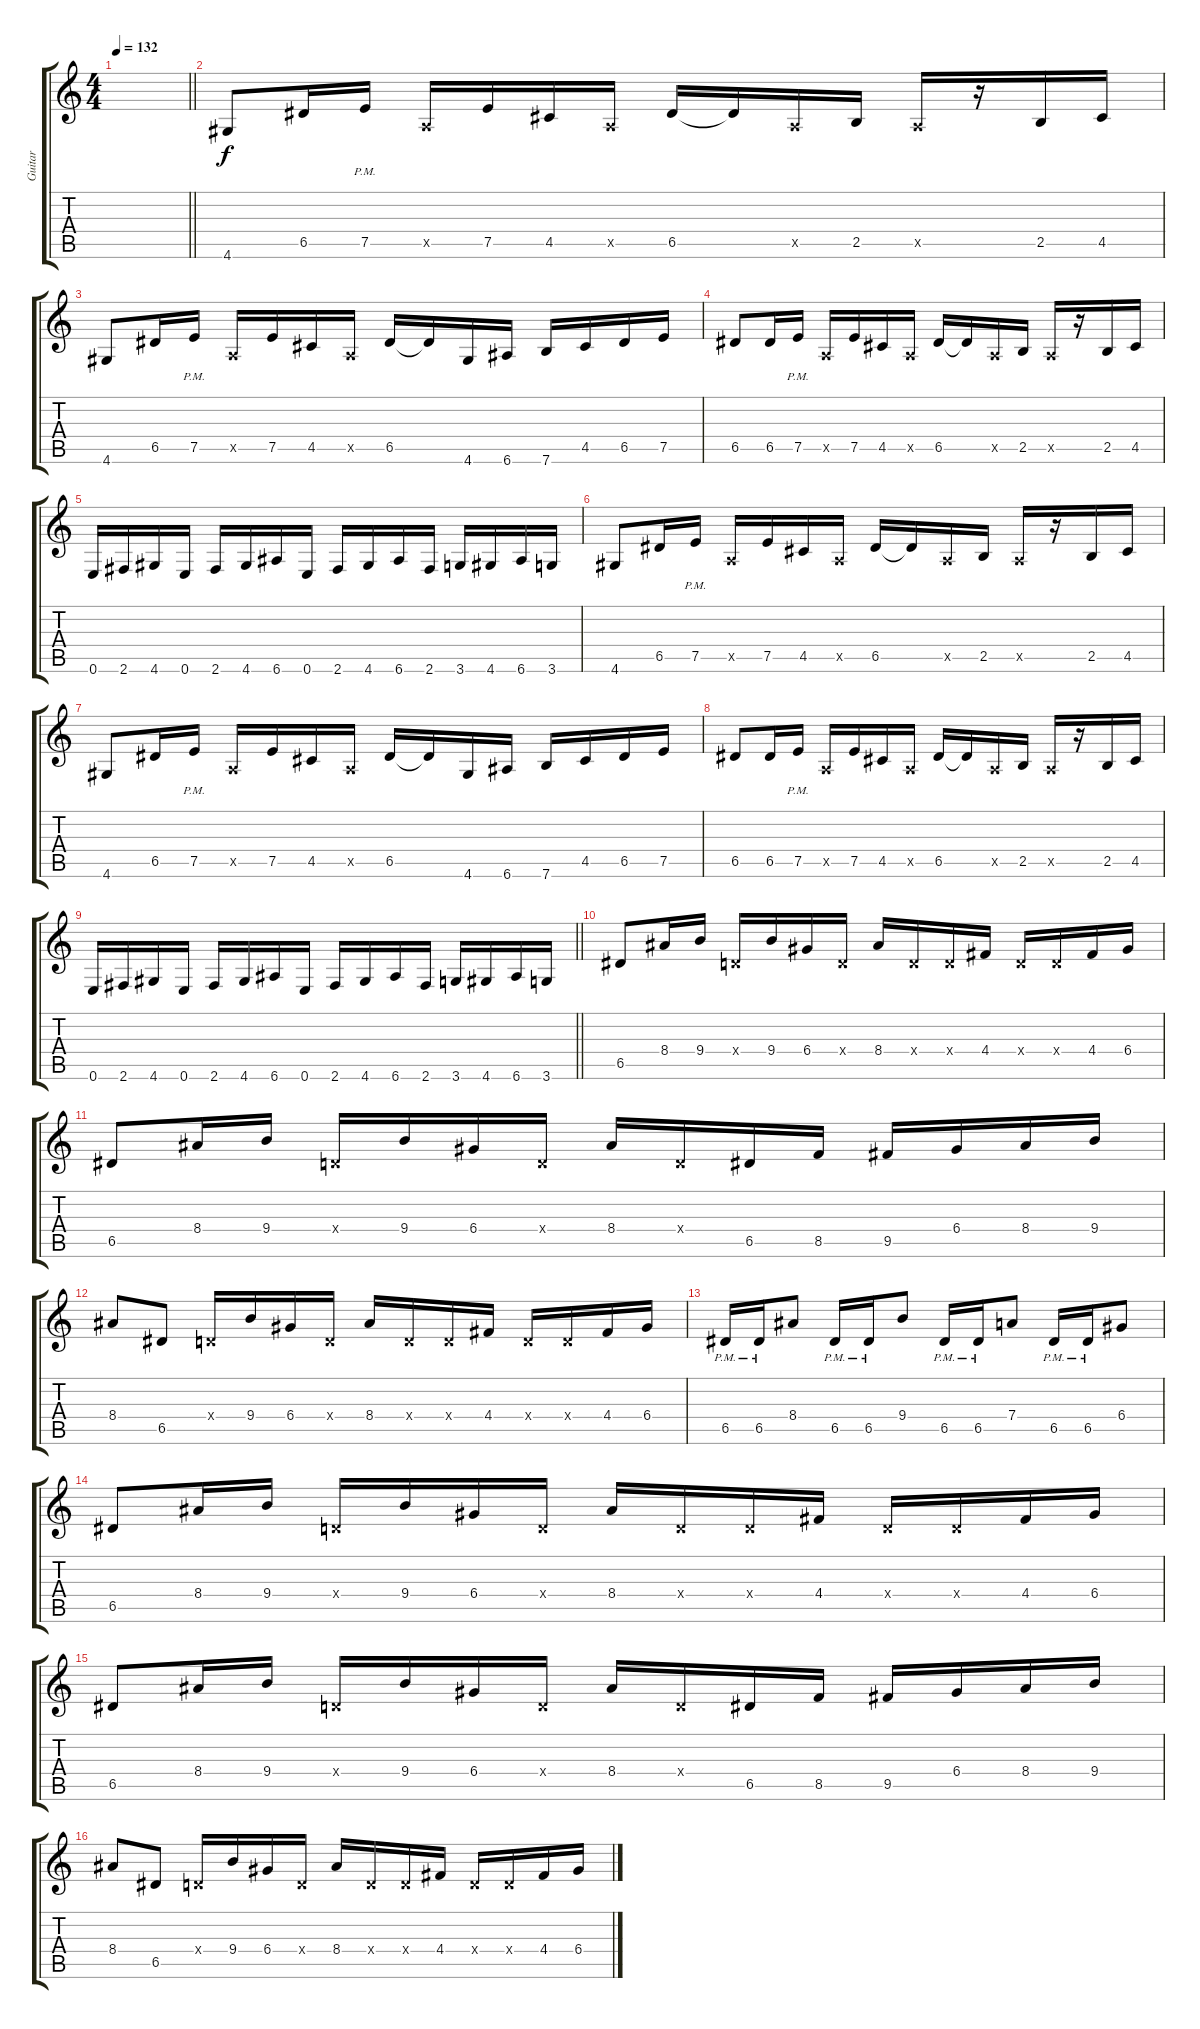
\track ("Guitar" "Guitar") {instrument distortionguitar}
\staff {score tabs}
\tuning (E4 B3 G3 D3 A2 E2) {hide}
\ts (4 4)
\tempo 132
\clef g2
\barLineRight lightlight
\ks c
|
\section ("" "")
4.6.8 6.5.16 7.5{pm}.16 0.5{x}.16 7.5.16 4.5.16 0.5{x}.16 6.5.16 6.5{t}.16 0.5{x}.16 2.5.16 0.5{x}.16 r.16 2.5.16 4.5.16 |
4.6.8 6.5.16 7.5{pm}.16 0.5{x}.16 7.5.16 4.5.16 0.5{x}.16 6.5.16 6.5{t}.16 4.6.16 6.6.16 7.6.16 4.5.16 6.5.16 7.5.16 |
6.5.8 6.5.16 7.5{pm}.16 0.5{x}.16 7.5.16 4.5.16 0.5{x}.16 6.5.16 6.5{t}.16 0.5{x}.16 2.5.16 0.5{x}.16 r.16 2.5.16 4.5.16 |
0.6.16 2.6.16 4.6.16 0.6.16 2.6.16 4.6.16 6.6.16 0.6.16 2.6.16 4.6.16 6.6.16 2.6.16 3.6.16 4.6.16 6.6.16 3.6.16 |
4.6.8 6.5.16 7.5{pm}.16 0.5{x}.16 7.5.16 4.5.16 0.5{x}.16 6.5.16 6.5{t}.16 0.5{x}.16 2.5.16 0.5{x}.16 r.16 2.5.16 4.5.16 |
4.6.8 6.5.16 7.5{pm}.16 0.5{x}.16 7.5.16 4.5.16 0.5{x}.16 6.5.16 6.5{t}.16 4.6.16 6.6.16 7.6.16 4.5.16 6.5.16 7.5.16 |
6.5.8 6.5.16 7.5{pm}.16 0.5{x}.16 7.5.16 4.5.16 0.5{x}.16 6.5.16 6.5{t}.16 0.5{x}.16 2.5.16 0.5{x}.16 r.16 2.5.16 4.5.16 |
\barLineRight lightlight
0.6.16 2.6.16 4.6.16 0.6.16 2.6.16 4.6.16 6.6.16 0.6.16 2.6.16 4.6.16 6.6.16 2.6.16 3.6.16 4.6.16 6.6.16 3.6.16 |
\section ("" "")
6.5.8 8.4.16 9.4.16 0.4{x}.16 9.4.16 6.4.16 0.4{x}.16 8.4.16 0.4{x}.16 0.4{x}.16 4.4.16 0.4{x}.16 0.4{x}.16 4.4.16 6.4.16 |
6.5.8 8.4.16 9.4.16 0.4{x}.16 9.4.16 6.4.16 0.4{x}.16 8.4.16 0.4{x}.16 6.5.16 8.5.16 9.5.16 6.4.16 8.4.16 9.4.16 |
8.4.8 6.5.8 0.4{x}.16 9.4.16 6.4.16 0.4{x}.16 8.4.16 0.4{x}.16 0.4{x}.16 4.4.16 0.4{x}.16 0.4{x}.16 4.4.16 6.4.16 |
6.5{pm}.16 6.5{pm}.16 8.4.8 6.5{pm}.16 6.5{pm}.16 9.4.8 6.5{pm}.16 6.5{pm}.16 7.4.8 6.5{pm}.16 6.5{pm}.16 6.4.8 |
6.5.8 8.4.16 9.4.16 0.4{x}.16 9.4.16 6.4.16 0.4{x}.16 8.4.16 0.4{x}.16 0.4{x}.16 4.4.16 0.4{x}.16 0.4{x}.16 4.4.16 6.4.16 |
6.5.8 8.4.16 9.4.16 0.4{x}.16 9.4.16 6.4.16 0.4{x}.16 8.4.16 0.4{x}.16 6.5.16 8.5.16 9.5.16 6.4.16 8.4.16 9.4.16 |
8.4.8 6.5.8 0.4{x}.16 9.4.16 6.4.16 0.4{x}.16 8.4.16 0.4{x}.16 0.4{x}.16 4.4.16 0.4{x}.16 0.4{x}.16 4.4.16 6.4.16
